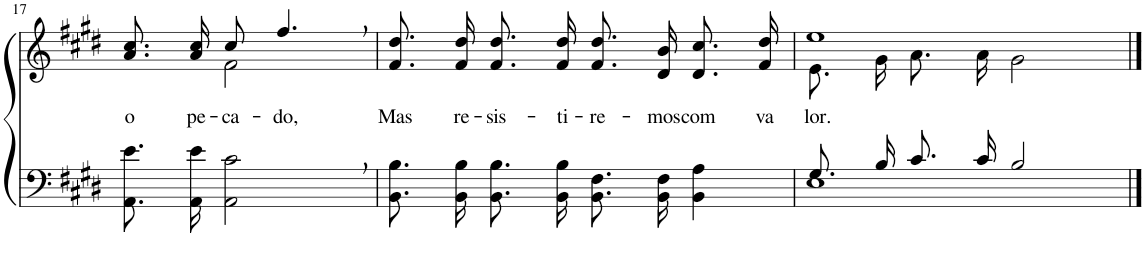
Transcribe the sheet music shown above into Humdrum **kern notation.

**kern	**kern	**text
*part2	*part1	*part1
*staff2	*staff1	*staff1
*I"Parte III e IV	*I"Parte I e II	*
!!LO:PB:g=z
*clefF4	*clefG2	*
*Trd1c2	*Trd1c2	*
*k[f#c#g#d#]	*k[f#c#g#d#]	*
*M4/4	*M4/4	*
=17	=17	=17
!	!	!LO:LY:b
*	*^	*
8.AA\ 8.e\L	8.a\ 8.cc#\L	4ryy	o
!	!	!	!LO:LY:b
16AA\ 16e\Jk	16a\ 16cc#\Jk	.	pe-
!	!	!	!LO:LY:b
2AA\, 2c#\,	8cc#/	2f#\	-ca-
!	!	!	!LO:LY:b
.	4.ff#,/	.	-do,
*	*v	*v	*
=18	=18	=18
!	!	!LO:LY:b
8.BB\ 8.B\L	8.f#/ 8.dd#/L	Mas
!	!	!LO:LY:b
16BB\ 16B\Jk	16f#/ 16dd#/Jk	re-
!	!	!LO:LY:b
8.BB\ 8.B\L	8.f#/ 8.dd#/L	-sis-
!	!	!LO:LY:b
16BB\ 16B\Jk	16f#/ 16dd#/Jk	-ti-
!	!	!LO:LY:b
8.BB\ 8.F#\L	8.f#/ 8.dd#/L	-re-
!	!	!LO:LY:b
16BB\ 16F#\Jk	16d#/ 16b/Jk	-mos
!	!	!LO:LY:b
4BB\ 4A\	8.d#/ 8.cc#/L	com
!	!	!LO:LY:b
.	16f#/ 16dd#/Jk	va-
=19	=19	=19
*^	*^	*
!	!	!	!	!LO:LY:b
8.G#/L	1E	1ee	8.e\L	-lor.
16B/Jk	.	.	16g#\Jk	.
8.c#/L	.	.	8.a\L	.
16c#/Jk	.	.	16a\Jk	.
2B/	.	.	2g#\	.
*v	*v	*	*	*
*	*v	*v	*
==	==	==
*-	*-	*-
